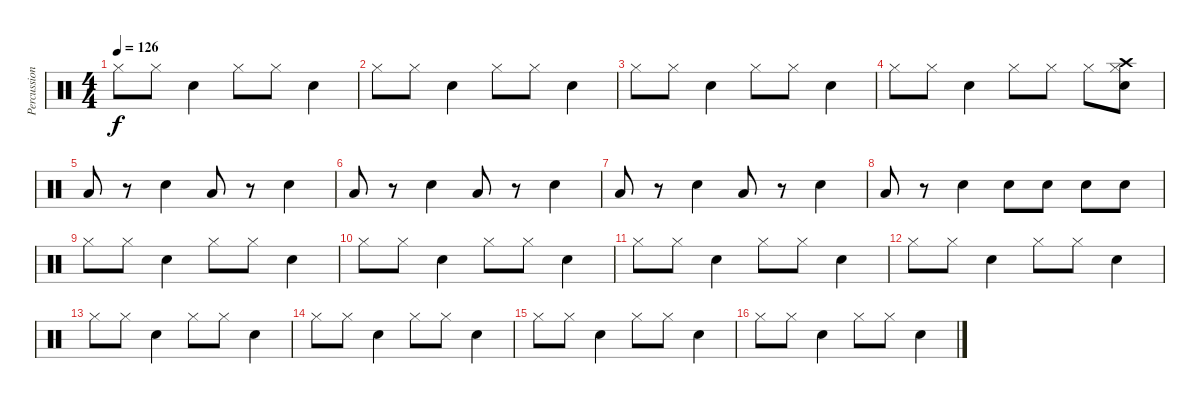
\track ("Percussioni" "Percussion") {instrument percussion}
\staff {score}
\articulation defaults
\ts (4 4)
\tempo 126
\clef neutral
\ks c "Hi-Hat (closed)".8{dy f} "Hi-Hat (closed)".8 "Snare (hit) 2".4 "Hi-Hat (closed)".8 "Hi-Hat (closed)".8 "Snare (hit) 2".4
|
"Hi-Hat (closed)".8 "Hi-Hat (closed)".8 "Snare (hit) 2".4 "Hi-Hat (closed)".8 "Hi-Hat (closed)".8 "Snare (hit) 2".4 |
"Hi-Hat (closed)".8 "Hi-Hat (closed)".8 "Snare (hit) 2".4 "Hi-Hat (closed)".8 "Hi-Hat (closed)".8 "Snare (hit) 2".4 |
"Hi-Hat (closed)".8 "Hi-Hat (closed)".8 "Snare (hit) 2".4 "Hi-Hat (closed)".8 "Hi-Hat (closed)".8 "Hi-Hat (closed)".8 ("Snare (hit) 2" "Hi-Hat (closed)" "Crash high (hit)").8 |
"Low Tom (hit)".8 r.8 "Snare (hit) 2".4 "Low Tom (hit)".8 r.8 "Snare (hit) 2".4 |
"Low Tom (hit)".8 r.8 "Snare (hit) 2".4 "Low Tom (hit)".8 r.8 "Snare (hit) 2".4 |
"Low Tom (hit)".8 r.8 "Snare (hit) 2".4 "Low Tom (hit)".8 r.8 "Snare (hit) 2".4 |
"Low Tom (hit)".8 r.8 "Snare (hit) 2".4 "Snare (hit) 2".8 "Snare (hit) 2".8 "Snare (hit) 2".8 "Snare (hit) 2".8 |
"Hi-Hat (closed)".8 "Hi-Hat (closed)".8 "Snare (hit) 2".4 "Hi-Hat (closed)".8 "Hi-Hat (closed)".8 "Snare (hit) 2".4 |
"Hi-Hat (closed)".8 "Hi-Hat (closed)".8 "Snare (hit) 2".4 "Hi-Hat (closed)".8 "Hi-Hat (closed)".8 "Snare (hit) 2".4 |
"Hi-Hat (closed)".8 "Hi-Hat (closed)".8 "Snare (hit) 2".4 "Hi-Hat (closed)".8 "Hi-Hat (closed)".8 "Snare (hit) 2".4 |
"Hi-Hat (closed)".8 "Hi-Hat (closed)".8 "Snare (hit) 2".4 "Hi-Hat (closed)".8 "Hi-Hat (closed)".8 "Snare (hit) 2".4 |
"Hi-Hat (closed)".8 "Hi-Hat (closed)".8 "Snare (hit) 2".4 "Hi-Hat (closed)".8 "Hi-Hat (closed)".8 "Snare (hit) 2".4 |
"Hi-Hat (closed)".8 "Hi-Hat (closed)".8 "Snare (hit) 2".4 "Hi-Hat (closed)".8 "Hi-Hat (closed)".8 "Snare (hit) 2".4 |
"Hi-Hat (closed)".8 "Hi-Hat (closed)".8 "Snare (hit) 2".4 "Hi-Hat (closed)".8 "Hi-Hat (closed)".8 "Snare (hit) 2".4 |
"Hi-Hat (closed)".8 "Hi-Hat (closed)".8 "Snare (hit) 2".4 "Hi-Hat (closed)".8 "Hi-Hat (closed)".8 "Snare (hit) 2".4
